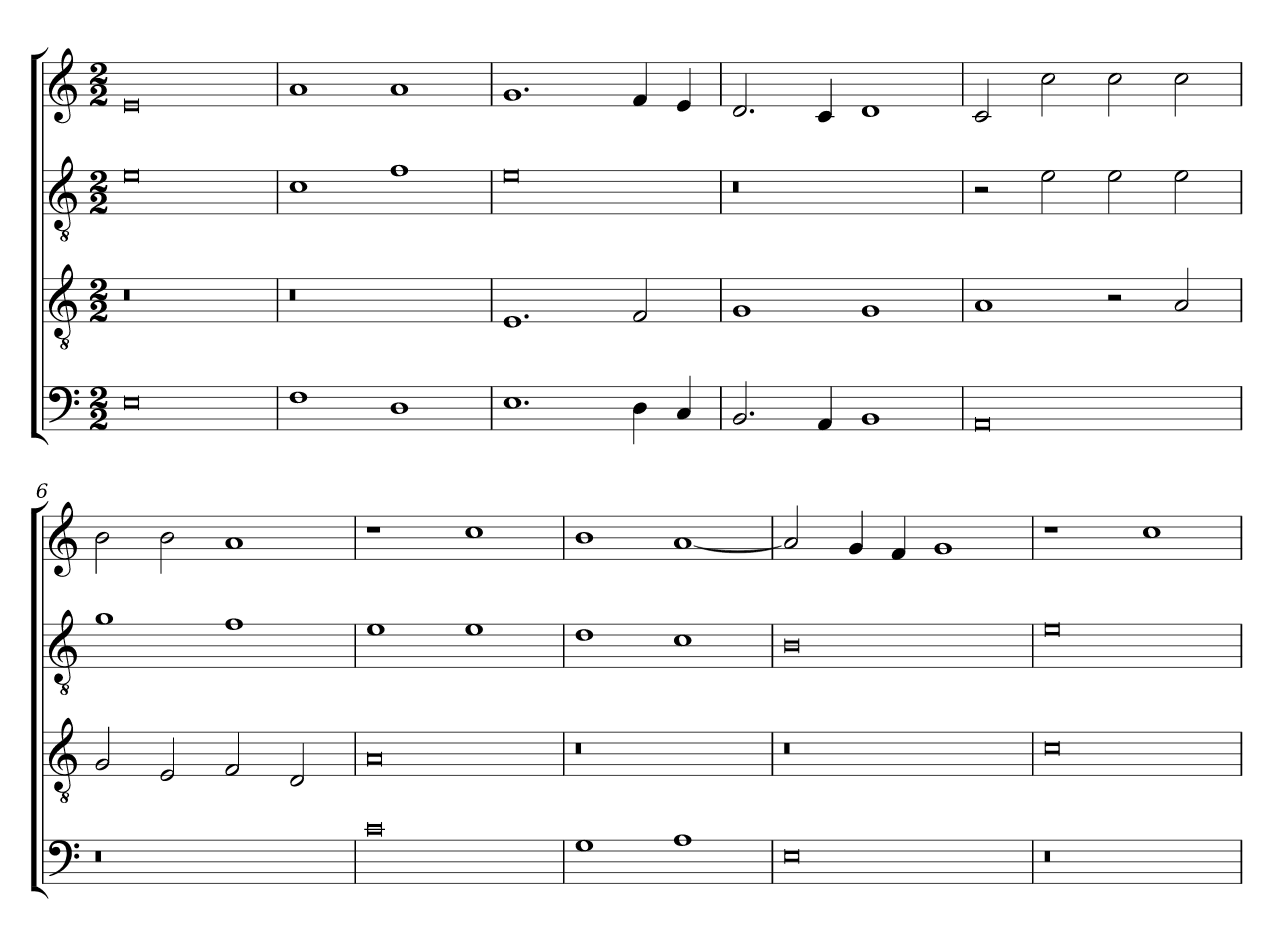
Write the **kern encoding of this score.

**kern	**kern	**kern	**kern
*part4	*part3	*part2	*part1
*staff4	*staff3	*staff2	*staff1
*clefF4	*clefGv2	*clefGv2	*clefG2
*k[]	*k[]	*k[]	*k[]
*M2/2	*M2/2	*M2/2	*M2/2
=1	=1	=1	=1
0E	0r	0e	0e
=2	=2	=2	=2
1F	0r	1c	1a
1D	.	1f	1a
=3	=3	=3	=3
1.E	1.E	0e	1.g
4D\	2F/	.	4f/
4C/	.	.	4e/
=4	=4	=4	=4
2.BB/	1G	0r	2.d/
4AA/	.	.	4c/
1BB	1G	.	1d
=5	=5	=5	=5
0AA	1A	2r	2c/
.	.	2e\	2cc\
.	2r	2e\	2cc\
.	2A/	2e\	2cc\
=6	=6	=6	=6
0r	2G/	1g	2b\
.	2E/	.	2b\
.	2F/	1f	1a
.	2D/	.	.
=7	=7	=7	=7
0c	0A	1e	1r
.	.	1e	1cc
=8	=8	=8	=8
1G	0r	1d	1b
1A	.	1c	[1a
=9	=9	=9	=9
0E	0r	0B	2a/]
.	.	.	4g/
.	.	.	4f/
.	.	.	1g
=10	=10	=10	=10
0r	0c	0e	1r
.	.	.	1cc
=	=	=	=
*-	*-	*-	*-
